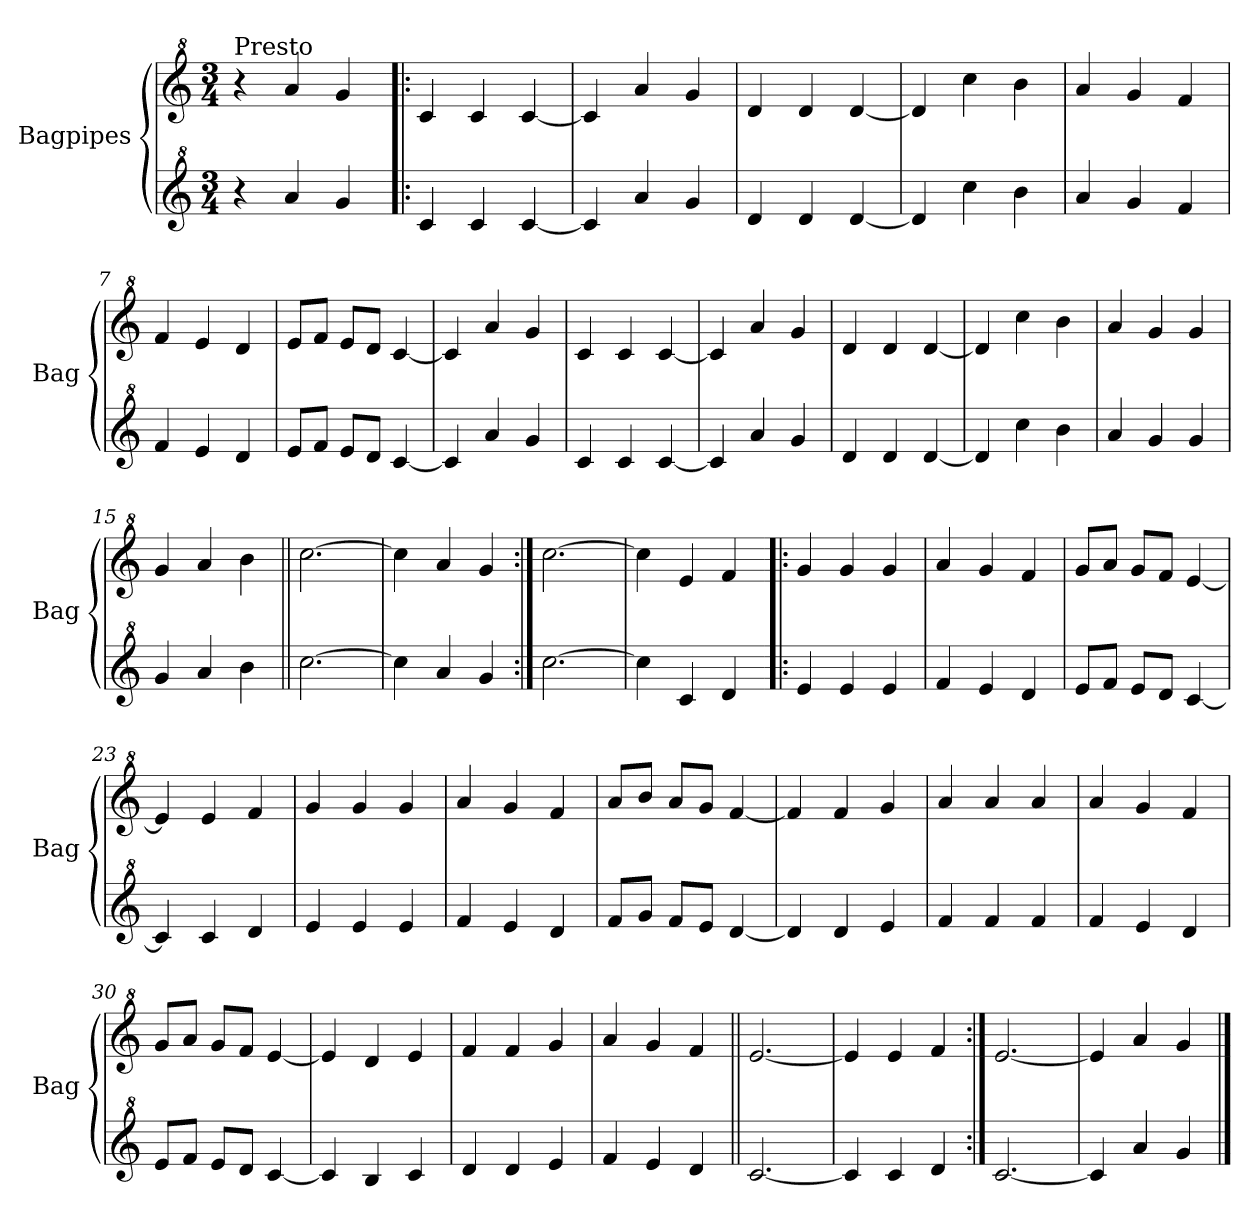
**kern	**kern
*part2	*part1
*staff2	*staff1
*I"Bagpipes	*I"Bagpipes
*I'Bag	*I'Bag
*clefG^2	*clefG^2
*k[]	*k[]
*C:	*C:
*M3/4	*M3/4
=1	=1
!	!LO:TX:a:t=Presto
4r	4r
4aa/	4aa/
4gg/	4gg/
=2!|:	=2!|:
4cc/	4cc/
4cc/	4cc/
[4cc/	[4cc/
=3	=3
4cc/]	4cc/]
4aa/	4aa/
4gg/	4gg/
=4	=4
4dd/	4dd/
4dd/	4dd/
[4dd/	[4dd/
=5	=5
4dd/]	4dd/]
4ccc\	4ccc\
4bb\	4bb\
=6	=6
4aa/	4aa/
4gg/	4gg/
4ff/	4ff/
=7	=7
4ff/	4ff/
4ee/	4ee/
4dd/	4dd/
=8	=8
8ee/L	8ee/L
8ff/J	8ff/J
8ee/L	8ee/L
8dd/J	8dd/J
[4cc/	[4cc/
=9	=9
4cc/]	4cc/]
4aa/	4aa/
4gg/	4gg/
=10	=10
4cc/	4cc/
4cc/	4cc/
[4cc/	[4cc/
=11	=11
4cc/]	4cc/]
4aa/	4aa/
4gg/	4gg/
=12	=12
4dd/	4dd/
4dd/	4dd/
[4dd/	[4dd/
!!LO:LB:g=z
=13	=13
4dd/]	4dd/]
4ccc\	4ccc\
4bb\	4bb\
=14	=14
4aa/	4aa/
4gg/	4gg/
4gg/	4gg/
=15	=15
4gg/	4gg/
4aa/	4aa/
4bb\	4bb\
=16||	=16||
[2.ccc\	[2.ccc\
=17	=17
4ccc\]	4ccc\]
4aa/	4aa/
4gg/	4gg/
=18:|!	=18:|!
[2.ccc\	[2.ccc\
=19	=19
4ccc\]	4ccc\]
4cc/	4ee/
4dd/	4ff/
=20!|:	=20!|:
4ee/	4gg/
4ee/	4gg/
4ee/	4gg/
=21	=21
4ff/	4aa/
4ee/	4gg/
4dd/	4ff/
=22	=22
8ee/L	8gg/L
8ff/J	8aa/J
8ee/L	8gg/L
8dd/J	8ff/J
[4cc/	[4ee/
=23	=23
4cc/]	4ee/]
4cc/	4ee/
4dd/	4ff/
=24	=24
4ee/	4gg/
4ee/	4gg/
4ee/	4gg/
=25	=25
4ff/	4aa/
4ee/	4gg/
4dd/	4ff/
!!LO:LB:g=z
=26	=26
8ff/L	8aa/L
8gg/J	8bb/J
8ff/L	8aa/L
8ee/J	8gg/J
[4dd/	[4ff/
=27	=27
4dd/]	4ff/]
4dd/	4ff/
4ee/	4gg/
=28	=28
4ff/	4aa/
4ff/	4aa/
4ff/	4aa/
=29	=29
4ff/	4aa/
4ee/	4gg/
4dd/	4ff/
=30	=30
8ee/L	8gg/L
8ff/J	8aa/J
8ee/L	8gg/L
8dd/J	8ff/J
[4cc/	[4ee/
=31	=31
4cc/]	4ee/]
4b/	4dd/
4cc/	4ee/
=32	=32
4dd/	4ff/
4dd/	4ff/
4ee/	4gg/
=33	=33
4ff/	4aa/
4ee/	4gg/
4dd/	4ff/
=34||	=34||
[2.cc/	[2.ee/
=35	=35
4cc/]	4ee/]
4cc/	4ee/
4dd/	4ff/
=36:|!	=36:|!
[2.cc/	[2.ee/
=37	=37
4cc/]	4ee/]
4aa/	4aa/
4gg/	4gg/
==	==
*-	*-
